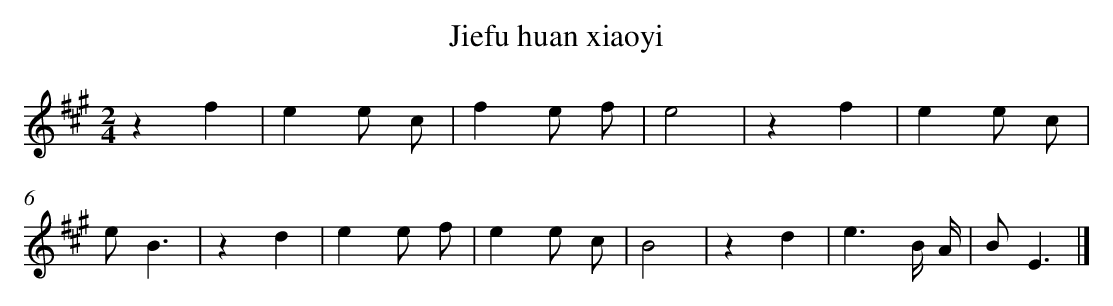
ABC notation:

X:1
T: Jiefu huan xiaoyi
L: 1/4
M: 2/4
K: A
zf [I:setbarnb 1]|
ee/ c/ |
fe/ f/ |
e2 |
zf |
ee/ c/ |
e/B3/ |
zd |
ee/ f/ |
ee/ c/ |
B2 |
zd |
e3/B// A// |
B/E3/ |]
